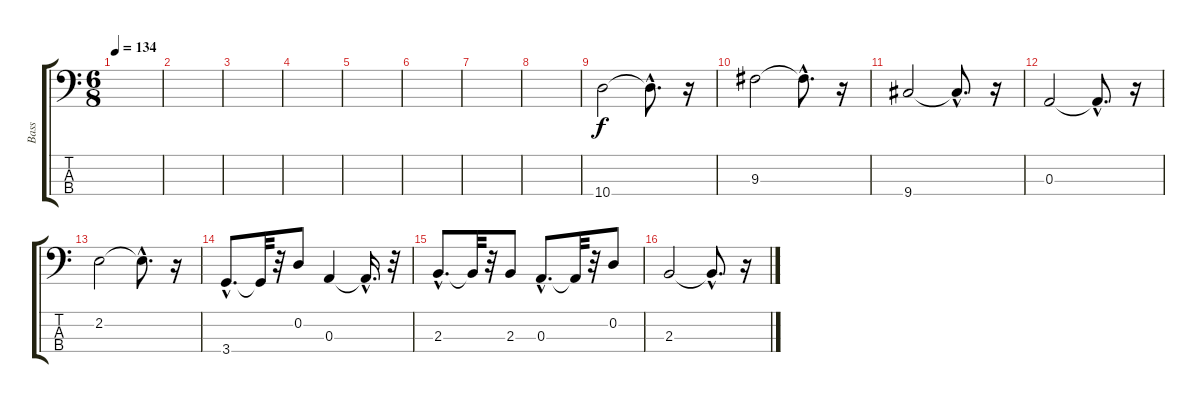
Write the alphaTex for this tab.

\track ("Bass" "Bass") {instrument electricbassfinger}
\staff {score tabs}
\tuning (G2 D2 A1 E1) {hide}
\ts (6 8)
\tempo 134
\clef f4
\ks c
|
|
|
|
|
|
|
|
10.4.2 10.4{hac t}.8{d} r.16 |
9.3.2 9.3{hac t}.8{d} r.16 |
9.4.2 9.4{hac t}.8{d} r.16 |
0.3.2 0.3{hac t}.8{d} r.16 |
2.2.2 2.2{hac t}.8{d} r.16 |
3.4{hac}.8{d} 3.4{t}.32 r.32 0.2.8 0.3.4 0.3{hac t}.16{d} r.32 |
2.3{hac}.8{d} 2.3{t}.32 r.32 2.3.8 0.3{hac}.8{d} 0.3{t}.32 r.32 0.2.8 |
2.3.2 2.3{hac t}.8{d} r.16
